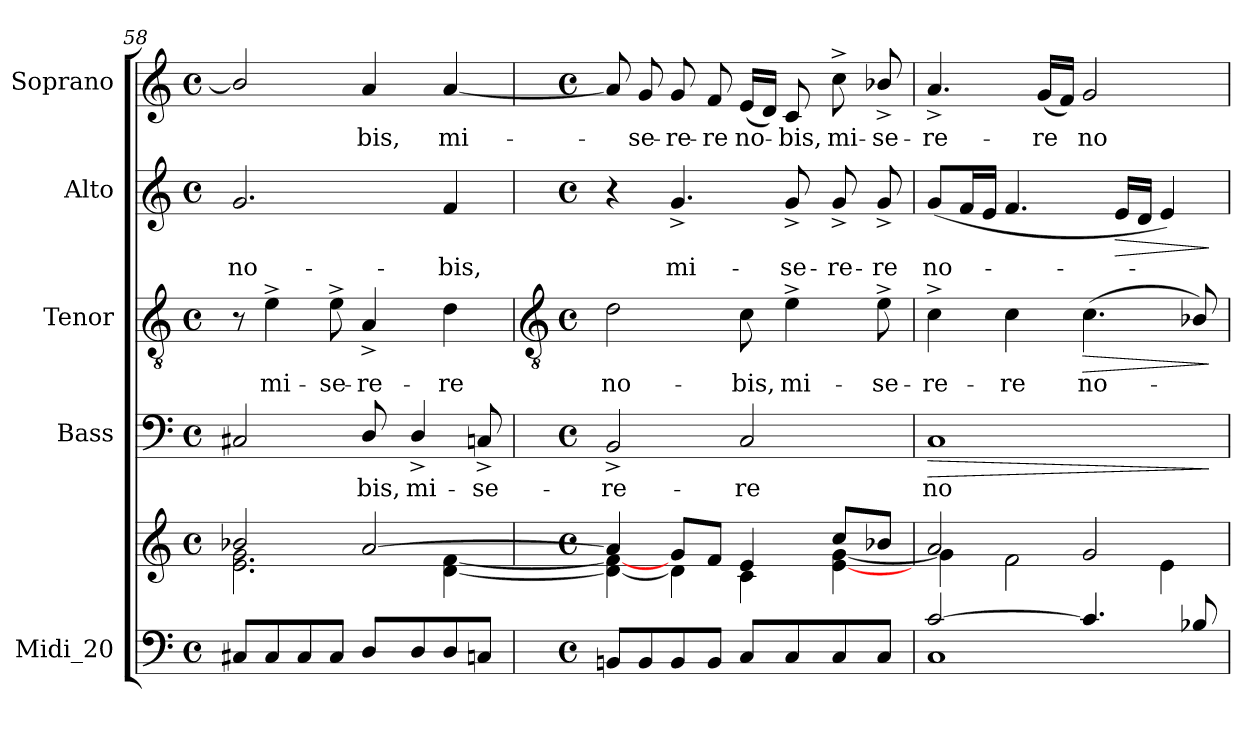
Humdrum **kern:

**kern	**kern	**kern	**text	**dynam	**kern	**text	**dynam	**kern	**text	**dynam	**kern	**text
*part5	*part5	*part4	*part4	*part4	*part3	*part3	*part3	*part2	*part2	*part2	*part1	*part1
*staff6	*staff5	*staff4	*staff4	*staff4	*staff3	*staff3	*staff3	*staff2	*staff2	*staff2	*staff1	*staff1
*I"Midi_20	*	*I"Bass	*	*	*I"Tenor	*	*	*I"Alto	*	*	*I"Soprano	*
*	*	*I'B	*	*	*I'T	*	*	*I'A	*	*	*I'S	*
*clefF4	*clefG2	*clefF4	*	*	*clefGv2	*	*	*clefG2	*	*	*clefG2	*
*k[]	*k[]	*k[]	*	*	*k[]	*	*	*k[]	*	*	*k[]	*
*C:	*C:	*C:	*	*	*C:	*	*	*C:	*	*	*C:	*
*M4/4	*M4/4	*M4/4	*	*	*M4/4	*	*	*M4/4	*	*	*M4/4	*
*met(c)	*met(c)	*met(c)	*	*	*met(c)	*	*	*met(c)	*	*	*met(c)	*
=58	=58	=58	=58	=58	=58	=58	=58	=58	=58	=58	=58	=58
*^	*^	*	*	*	*	*	*	*	*	*	*	*
!	!	!	!	!	!	!	!	!	!	!	!LO:LY:b	!	!	!
1ryy	8C#X/L	2b-X/	2.e\ 2.g\	2C#X	.	.	8r	.	.	2.g	no-	.	2b-/]	.
!	!	!	!	!	!	!	!	!LO:LY:b	!	!	!	!	!	!
.	8C#/	.	.	.	.	.	4e^	mi-	.	.	.	.	.	.
.	8C#/	.	.	.	.	.	.	.	.	.	.	.	.	.
!	!	!	!	!	!	!	!	!LO:LY:b	!	!	!	!	!	!
.	8C#/J	.	.	.	.	.	8e^	-se-	.	.	.	.	.	.
!	!	!	!	!	!LO:LY:b	!	!	!LO:LY:b	!	!	!	!	!	!LO:LY:b
.	8D/L	[2a/	.	8D/	bis,	.	4A^	-re-	.	.	.	.	4a	bis,
!	!	!	!	!	!LO:LY:b	!	!	!	!	!	!	!	!	!
.	8D/	.	.	4D^/	mi-	.	.	.	.	.	.	.	.	.
!	!	!	!	!	!	!	!	!LO:LY:b	!	!	!LO:LY:b	!	!	!LO:LY:b
.	8D/	.	[4d\ [4f\	.	.	.	4d	-re	.	4f	-bis,	.	[4a	mi-
!	!	!	!	!	!LO:LY:b	!	!	!	!	!	!	!	!	!
.	8Cn/J	.	.	8Cn^	-se-	.	.	.	.	.	.	.	.	.
!!LO:LB:g=z
=59	=59	=59	=59	=59	=59	=59	=59	=59	=59	=59	=59	=59	=59	=59
*	*	*	*	*	*	*	*clefGv2	*	*	*	*	*	*	*
*M4/4	*	*M4/4	*	*M4/4	*	*	*M4/4	*	*	*M4/4	*	*	*M4/4	*
*met(c)	*	*met(c)	*	*met(c)	*	*	*met(c)	*	*	*met(c)	*	*	*met(c)	*
!	!	!	!	!	!LO:LY:b	!	!	!LO:LY:b	!	!	!	!	!	!
1ryy	8BBn/L	4a/]	4d\_ 4f\_	2BB^	-re-	.	2d	no-	.	4r	.	.	8a]	.
!	!	!	!	!	!	!	!	!	!	!	!	!	!	!LO:LY:b
.	8BB/	.	.	.	.	.	.	.	.	.	.	.	8g	se-
!	!	!	!	!	!	!	!	!	!	!	!LO:LY:b	!	!	!LO:LY:b
.	8BB/	8g/L	4d\]	.	.	.	.	.	.	4.g^	mi-	.	8g	-re-
!	!	!	!	!	!	!	!	!	!	!	!	!	!	!LO:LY:b
.	8BB/J	8f/J	.	.	.	.	.	.	.	.	.	.	8f	-re
!	!	!	!	!	!LO:LY:b	!	!	!LO:LY:b	!	!	!	!	!	!LO:LY:b
.	8C/L	4e/	4c\	2C	-re	.	8c	-bis,	.	.	.	.	(<16eLL	no-
.	.	.	.	.	.	.	.	.	.	.	.	.	16dJJ)	.
!	!	!	!	!	!	!	!	!LO:LY:b	!	!	!LO:LY:b	!	!	!LO:LY:b
.	8C/	.	.	.	.	.	4e^	mi-	.	8g^	-se-	.	8c	bis,
!	!	!	!	!	!	!	!	!	!	!	!LO:LY:b	!	!	!LO:LY:b
.	8C/	8cc/L	[4e\ [4g\	.	.	.	.	.	.	8g^	-re-	.	8cc^	mi-
!	!	!	!	!	!	!	!	!LO:LY:b	!	!	!LO:LY:b	!	!	!LO:LY:b
.	8C/J	8b-X/J	.	.	.	.	8e^	-se-	.	8g^	-re	.	8b-X^/	-se-
=60	=60	=60	=60	=60	=60	=60	=60	=60	=60	=60	=60	=60	=60	=60
!	!	!	!	!	!LO:LY:b	!LO:HP:b	!	!LO:LY:b	!	!	!LO:LY:b	!	!	!LO:LY:b
[2c/	1C\	2a/	4g\]	1C	no-	>	4c^	-re-	.	(<8gL	no-	.	4.a^	-re-
.	.	.	.	.	.	.	.	.	.	16fL	.	.	.	.
.	.	.	.	.	.	.	.	.	.	16eJJ	.	.	.	.
!	!	!	!	!	!	!	!	!LO:LY:b	!	!	!	!	!	!
.	.	.	2f\	.	.	.	4c	-re	.	4.f	.	.	.	.
!	!	!	!	!	!	!	!	!	!	!	!	!	!	!LO:LY:b
.	.	.	.	.	.	.	.	.	.	.	.	.	(<16gLL	-re
.	.	.	.	.	.	.	.	.	.	.	.	.	16fJJ)	.
!	!	!	!	!	!	!	!	!LO:LY:b	!LO:HP:b	!	!	!	!	!LO:LY:b
4.c/]	.	2g/	.	.	.	.	(<4.c	no-	>	.	.	.	2g	no-
!	!	!	!	!	!	!	!	!	!	!	!	!LO:HP:b	!	!
.	.	.	.	.	.	.	.	.	.	16eLL	.	>	.	.
.	.	.	.	.	.	.	.	.	.	16dJJ	.	.	.	.
.	.	.	4e\	.	.	.	.	.	.	4e)	.	.	.	.
8B-X/	.	.	.	.	.	.	8B-X/)	.	.	.	.	.	.	.
*v	*v	*	*	*	*	*	*	*	*	*	*	*	*	*
*	*v	*v	*	*	*	*	*	*	*	*	*	*	*
.	.	.	.	]	.	.	]	.	.	]	.	.
=	=	=	=	=	=	=	=	=	=	=	=	=
*-	*-	*-	*-	*-	*-	*-	*-	*-	*-	*-	*-	*-
